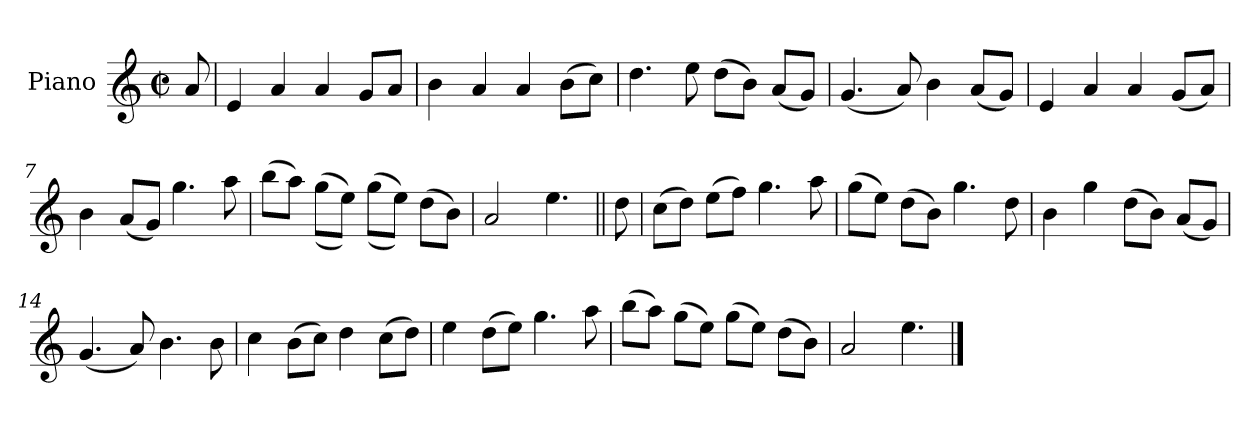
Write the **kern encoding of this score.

**kern
*part1
*staff1
*I"Piano
*I'Pno.
*clefG2
*k[]
*M2/2
*met(c|)
=1
8a/
=2
4e/
4a/
4a/
8g/L
8a/J
=3
4b\
4a/
4a/
(>8b\L
8cc\J)
=4
4.dd\
8ee\
(>8dd\L
8b\J)
(<8a/L
8g/J)
=5
(<4.g/
8a/)
4b\
(<8a/L
8g/J)
=6
4e/
4a/
4a/
(<8g/L
8a/J)
=7
4b\
(<8a/L
8g/J)
4.gg\
8aa\
=8
(>8bb\L
8aa\J)
(>(>8gg\L
8ee\J))
(>(>8gg\L
8ee\J))
(>8dd\L
8b\J)
!!LO:LB:g=z
=9
2a/
4.ee\
=10||
8dd\
=11
(>8cc\L
8dd\J)
(>8ee\L
8ff\J)
4.gg\
8aa\
=12
(>8gg\L
8ee\J)
(>8dd\L
8b\J)
4.gg\
8dd\
=13
4b\
4gg\
(>8dd\L
8b\J)
(<8a/L
8g/J)
=14
(<4.g/
8a/)
4.b\
8b\
=15
4cc\
(>8b\L
8cc\J)
4dd\
(>8cc\L
8dd\J)
=16
4ee\
(>8dd\L
8ee\J)
4.gg\
8aa\
!!LO:LB:g=z
=17
(>8bb\L
8aa\J)
(>8gg\L
8ee\J)
(>8gg\L
8ee\J)
(>8dd\L
8b\J)
=18
2a/
4.ee\
==
*-
